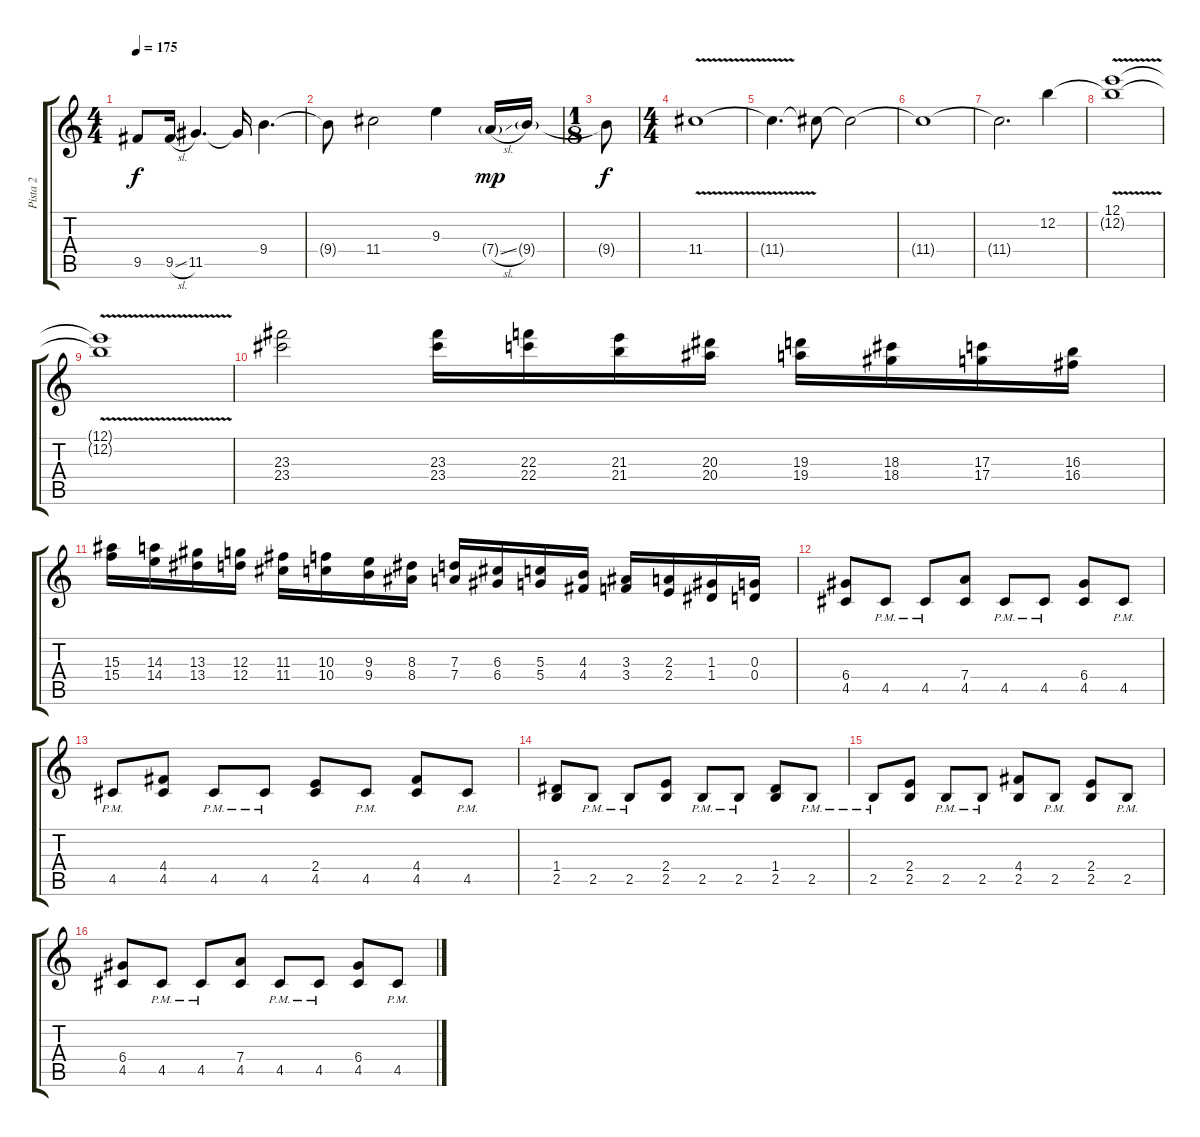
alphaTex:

\track ("Pista 2" "Pista 2") {instrument overdrivenguitar}
\staff {score tabs}
\tuning (E4 B3 G3 D3 A2 E2) {hide}
\ts (4 4)
\tempo 175
\clef g2
\ks c
9.5{t}.8{dy f} 9.5{sl}.16 11.5.4{d} 11.5{t}.16 9.4.4{d} |
9.4{t}.8 11.4.2 9.3.4 7.4{sl g}.16{dy mp} 9.4{g}.16 |
\ts (1 8)
9.4{t}.8{dy f} |
\ts (4 4)
11.4{v}.1 |
11.4{t}.4{d} 11.4{t}.8 11.4{t}.2 |
11.4{t}.1 |
11.4{t}.2{d} 12.2.4 |
(12.1{v} 12.2{v t}).1 |
(12.1{t} 12.2{t}).1 |
(23.3 23.4).2 (23.3 23.4).16 (22.3 22.4).16 (21.3 21.4).16 (20.3 20.4).16 (19.3 19.4).16 (18.3 18.4).16 (17.3 17.4).16 (16.3 16.4).16 |
(15.3 15.4).16 (14.3 14.4).16 (13.3 13.4).16 (12.3 12.4).16 (11.3 11.4).16 (10.3 10.4).16 (9.3 9.4).16 (8.3 8.4).16 (7.3 7.4).16 (6.3 6.4).16 (5.3 5.4).16 (4.3 4.4).16 (3.3 3.4).16 (2.3 2.4).16 (1.3 1.4).16 (0.3 0.4).16 |
(6.4 4.5).8 4.5{pm}.8 4.5{pm}.8 (7.4 4.5).8 4.5{pm}.8 4.5{pm}.8 (6.4 4.5).8 4.5{pm}.8 |
4.5{pm}.8 (4.4 4.5).8 4.5{pm}.8 4.5{pm}.8 (2.4 4.5).8 4.5{pm}.8 (4.4 4.5).8 4.5{pm}.8 |
(1.4 2.5).8 2.5{pm}.8 2.5{pm}.8 (2.4 2.5).8 2.5{pm}.8 2.5{pm}.8 (1.4 2.5).8 2.5{pm}.8 |
2.5{pm}.8 (2.4 2.5).8 2.5{pm}.8 2.5{pm}.8 (4.4 2.5).8 2.5{pm}.8 (2.4 2.5).8 2.5{pm}.8 |
(6.4 4.5).8 4.5{pm}.8 4.5{pm}.8 (7.4 4.5).8 4.5{pm}.8 4.5{pm}.8 (6.4 4.5).8 4.5{pm}.8
